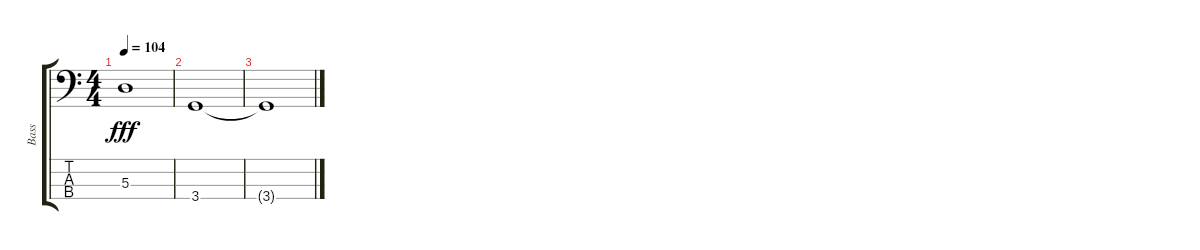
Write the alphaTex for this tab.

\track ("Bass" "Bass") {instrument electricbassfinger}
\staff {score tabs}
\tuning (G2 D2 A1 E1) {hide}
\ts (4 4)
\tempo 104
\clef f4
\ks c
5.3{t}.1{dy fff} |
3.4.1 |
3.4{t}.1
